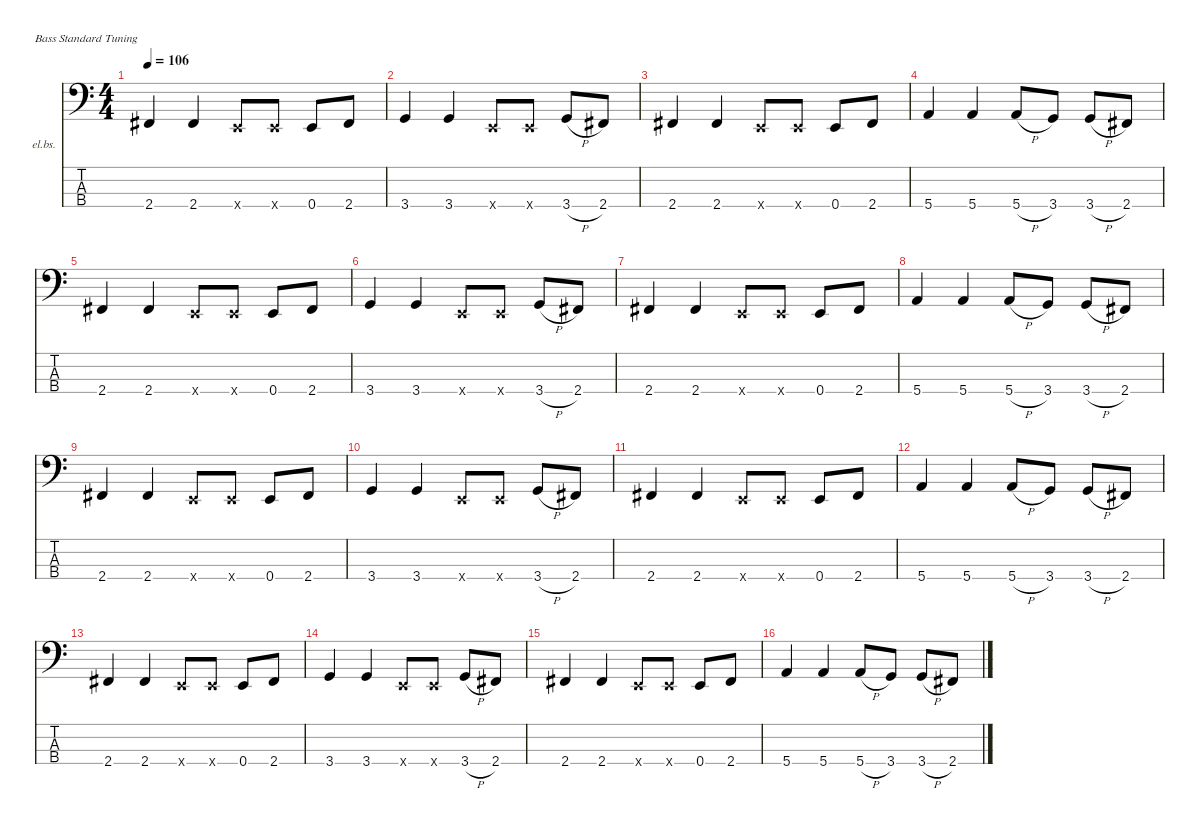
\defaultSystemsLayout 4
\hideDynamics
\bracketExtendMode nobrackets
\firstSystemTrackNameOrientation horizontal
\otherSystemsTrackNameOrientation horizontal
\track ("Jason  Newsted" "el.bs.") {instrument electricbasspick}
\staff {score tabs}
\tuning (G2 D2 A1 E1)
\ts (4 4)
\tempo 106
\clef f4
\ks c
2.4{acc #}.4{dy f} 2.4{acc #}.4 0.4{x}.8 0.4{x}.8 0.4.8 2.4{acc #}.8 |
3.4.4 3.4.4 0.4{x}.8 0.4{x}.8 3.4{h}.8 2.4{acc #}.8 |
2.4{acc #}.4 2.4{acc #}.4 0.4{x}.8 0.4{x}.8 0.4.8 2.4{acc #}.8 |
5.4.4 5.4.4 5.4{h}.8 3.4.8 3.4{h}.8 2.4{acc #}.8 |
2.4{acc #}.4 2.4{acc #}.4 0.4{x}.8 0.4{x}.8 0.4.8 2.4{acc #}.8 |
3.4.4 3.4.4 0.4{x}.8 0.4{x}.8 3.4{h}.8 2.4{acc #}.8 |
2.4{acc #}.4 2.4{acc #}.4 0.4{x}.8 0.4{x}.8 0.4.8 2.4{acc #}.8 |
5.4.4 5.4.4 5.4{h}.8 3.4.8 3.4{h}.8 2.4{acc #}.8 |
2.4{acc #}.4 2.4{acc #}.4 0.4{x}.8 0.4{x}.8 0.4.8 2.4{acc #}.8 |
3.4.4 3.4.4 0.4{x}.8 0.4{x}.8 3.4{h}.8 2.4{acc #}.8 |
2.4{acc #}.4 2.4{acc #}.4 0.4{x}.8 0.4{x}.8 0.4.8 2.4{acc #}.8 |
5.4.4 5.4.4 5.4{h}.8 3.4.8 3.4{h}.8 2.4{acc #}.8 |
2.4{acc #}.4 2.4{acc #}.4 0.4{x}.8 0.4{x}.8 0.4.8 2.4{acc #}.8 |
3.4.4 3.4.4 0.4{x}.8 0.4{x}.8 3.4{h}.8 2.4{acc #}.8 |
2.4{acc #}.4 2.4{acc #}.4 0.4{x}.8 0.4{x}.8 0.4.8 2.4{acc #}.8 |
5.4.4 5.4.4 5.4{h}.8 3.4.8 3.4{h}.8 2.4{acc #}.8
